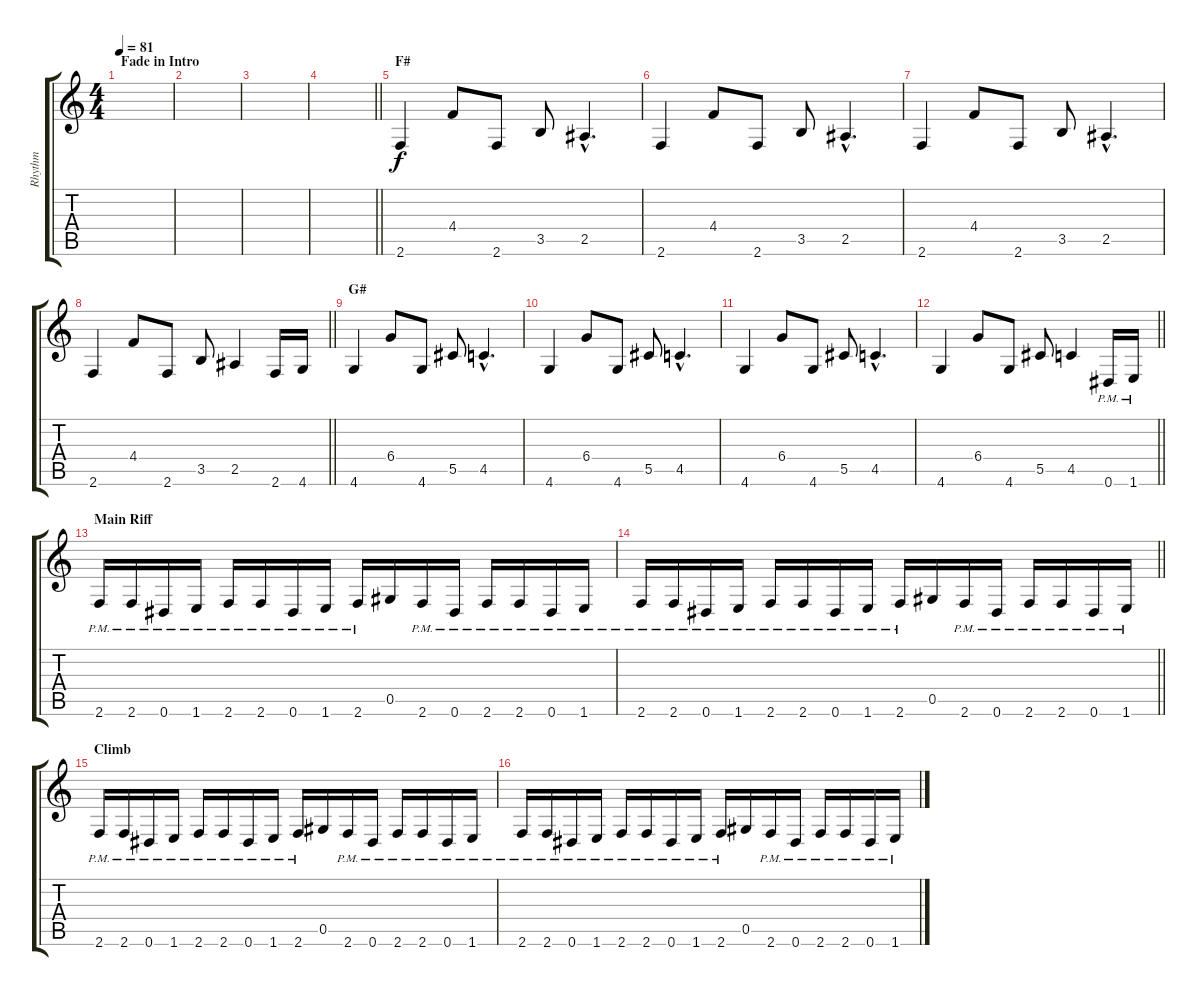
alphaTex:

\track ("Rhythm" "Rhythm") {instrument distortionguitar}
\staff {score tabs}
\tuning (Eb4 Bb3 Gb3 Db3 Ab2 Eb2) {hide}
\ts (4 4)
\section ("" "Fade in Intro")
\tempo 81
\clef g2
\ks c
|
|
|
\barLineRight lightlight
|
\section ("" "F#")
2.6.4 4.4.8 2.6.8 3.5.8 2.5{hac}.4{d} |
2.6.4 4.4.8 2.6.8 3.5.8 2.5{hac}.4{d} |
2.6.4 4.4.8 2.6.8 3.5.8 2.5{hac}.4{d} |
\barLineRight lightlight
2.6.4 4.4.8 2.6.8 3.5.8 2.5.4 2.6.16 4.6.16 |
\section ("" "G#")
4.6.4 6.4.8 4.6.8 5.5.8 4.5{hac}.4{d} |
4.6.4 6.4.8 4.6.8 5.5.8 4.5{hac}.4{d} |
4.6.4 6.4.8 4.6.8 5.5.8 4.5{hac}.4{d} |
\barLineRight lightlight
4.6.4 6.4.8 4.6.8 5.5.8 4.5.4 0.6{pm}.16 1.6{pm}.16 |
\section ("" "Main Riff")
2.6{pm}.16 2.6{pm}.16 0.6{pm}.16 1.6{pm}.16 2.6{pm}.16 2.6{pm}.16 0.6{pm}.16 1.6{pm}.16 2.6{pm}.16 0.5.16 2.6{pm}.16 0.6{pm}.16 2.6{pm}.16 2.6{pm}.16 0.6{pm}.16 1.6{pm}.16 |
\barLineRight lightlight
2.6{pm}.16 2.6{pm}.16 0.6{pm}.16 1.6{pm}.16 2.6{pm}.16 2.6{pm}.16 0.6{pm}.16 1.6{pm}.16 2.6{pm}.16 0.5.16 2.6{pm}.16 0.6{pm}.16 2.6{pm}.16 2.6{pm}.16 0.6{pm}.16 1.6{pm}.16 |
\section ("" "Climb")
2.6{pm}.16 2.6{pm}.16 0.6{pm}.16 1.6{pm}.16 2.6{pm}.16 2.6{pm}.16 0.6{pm}.16 1.6{pm}.16 2.6{pm}.16 0.5.16 2.6{pm}.16 0.6{pm}.16 2.6{pm}.16 2.6{pm}.16 0.6{pm}.16 1.6{pm}.16 |
2.6{pm}.16 2.6{pm}.16 0.6{pm}.16 1.6{pm}.16 2.6{pm}.16 2.6{pm}.16 0.6{pm}.16 1.6{pm}.16 2.6{pm}.16 0.5.16 2.6{pm}.16 0.6{pm}.16 2.6{pm}.16 2.6{pm}.16 0.6{pm}.16 1.6{pm}.16
